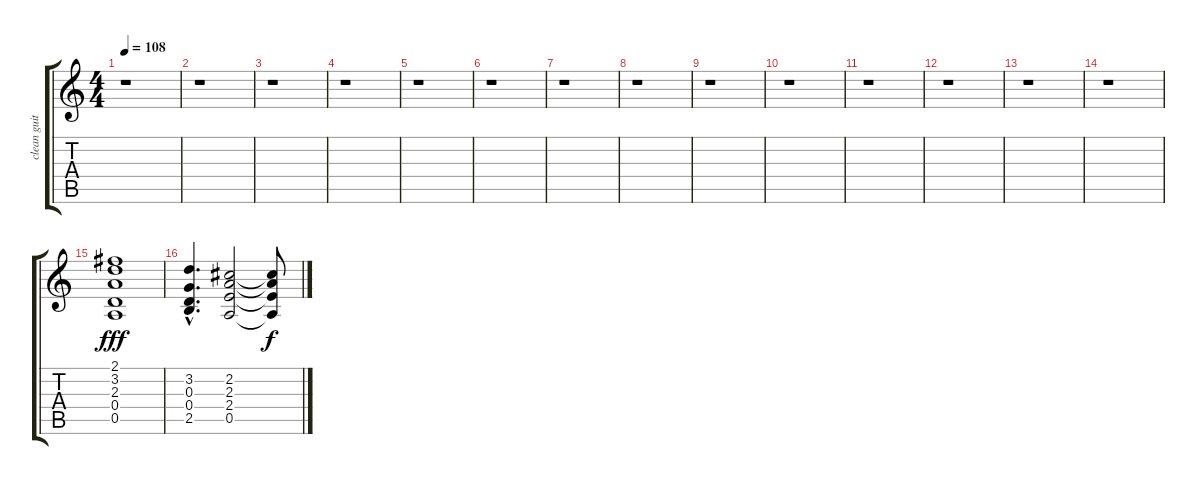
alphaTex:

\track ("clean guitar" "clean guit") {instrument electricguitarclean}
\staff {score tabs}
\tuning (E4 B3 G3 D3 A2 E2) {hide}
\ts (4 4)
\tempo 108
\clef g2
\ks c
r.1{dy fff} |
r.1 |
r.1 |
r.1 |
r.1 |
r.1 |
r.1 |
r.1 |
r.1 |
r.1 |
r.1 |
r.1 |
r.1 |
r.1 |
(2.1 3.2 2.3 0.4 0.5).1 |
(3.2{hac} 0.3{hac} 0.4{hac} 2.5{hac}).4{d} (2.2 2.3 2.4 0.5).2 (2.2{t} 2.3{t} 2.4{t} 0.5{t}).8{dy f}
